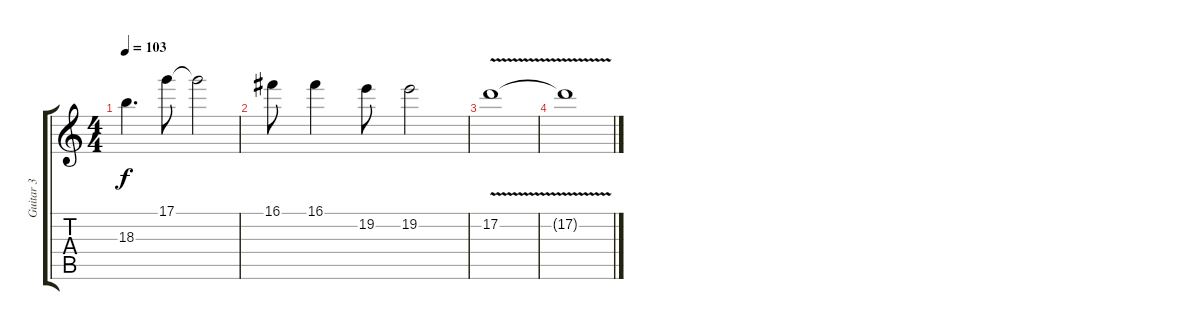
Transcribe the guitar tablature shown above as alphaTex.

\track ("Guitar 3" "Guitar 3") {instrument distortionguitar}
\staff {score tabs}
\tuning (D4 A3 F3 C3 G2 D2) {hide}
\ts (4 4)
\tempo 103
\clef g2
\ks c
18.3.4{d dy f} 17.1.8 17.1{t}.2 |
16.1.8 16.1.4 19.2.8 19.2.2 |
17.2{v}.1 |
17.2{t}.1
